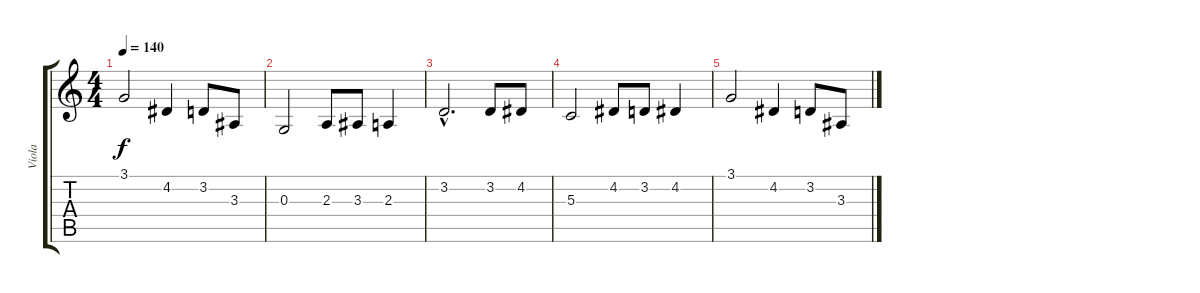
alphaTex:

\track ("Viola" "Viola") {instrument viola}
\staff {score tabs}
\tuning (E4 B3 G3 D3 A2 E2) {hide}
\ts (4 4)
\tempo 140
\clef g2
\ks c
3.1.2{dy f} 4.2.4 3.2.8 3.3.8 |
0.3.2 2.3.8 3.3.8 2.3.4 |
3.2{hac}.2{d} 3.2.8 4.2.8 |
5.3.2 4.2.8 3.2.8 4.2.4 |
3.1.2 4.2.4 3.2.8 3.3.8
